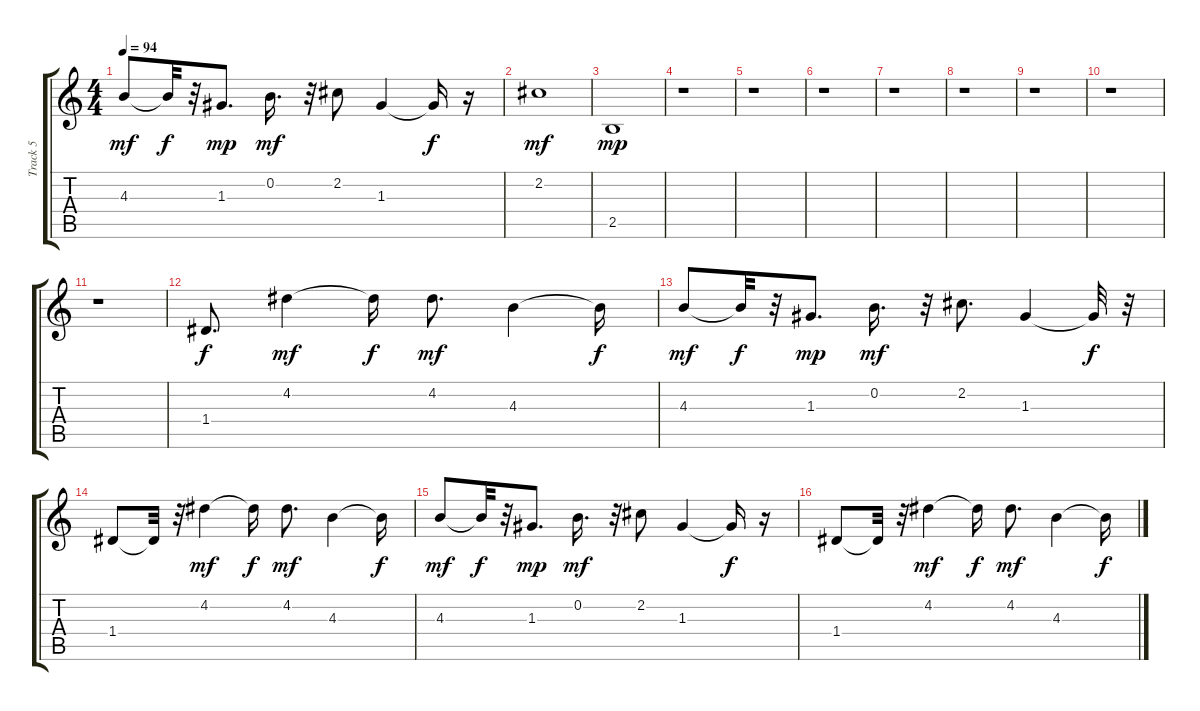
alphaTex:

\track ("Track 5" "Track 5") {instrument acousticguitarnylon}
\staff {score tabs}
\tuning (E4 B3 G3 D3 A2 E2) {hide}
\ts (4 4)
\tempo 94
\clef g2
\ks c
4.3.8{dy mf} 4.3{t}.32{dy f} r.32 1.3.8{d dy mp} 0.2.16{d dy mf} r.32 2.2.8 1.3.4 1.3{t}.16{dy f} r.16 |
2.2.1{dy mf} |
2.5.1{dy mp} |
r.1 |
r.1 |
r.1 |
r.1 |
r.1 |
r.1 |
r.1 |
r.1 |
1.4.8{d dy f} 4.2.4{dy mf} 4.2{t}.16{dy f} 4.2.8{d dy mf} 4.3.4 4.3{t}.16{dy f} |
4.3.8{dy mf} 4.3{t}.32{dy f} r.32 1.3.8{d dy mp} 0.2.16{d dy mf} r.32 2.2.8{d} 1.3.4 1.3{t}.32{dy f} r.32 |
1.4.8 1.4{t}.32 r.32 4.2.4{dy mf} 4.2{t}.16{dy f} 4.2.8{d dy mf} 4.3.4 4.3{t}.16{dy f} |
4.3.8{dy mf} 4.3{t}.32{dy f} r.32 1.3.8{d dy mp} 0.2.16{d dy mf} r.32 2.2.8 1.3.4 1.3{t}.16{dy f} r.16 |
1.4.8 1.4{t}.32 r.32 4.2.4{dy mf} 4.2{t}.16{dy f} 4.2.8{d dy mf} 4.3.4 4.3{t}.16{dy f}
